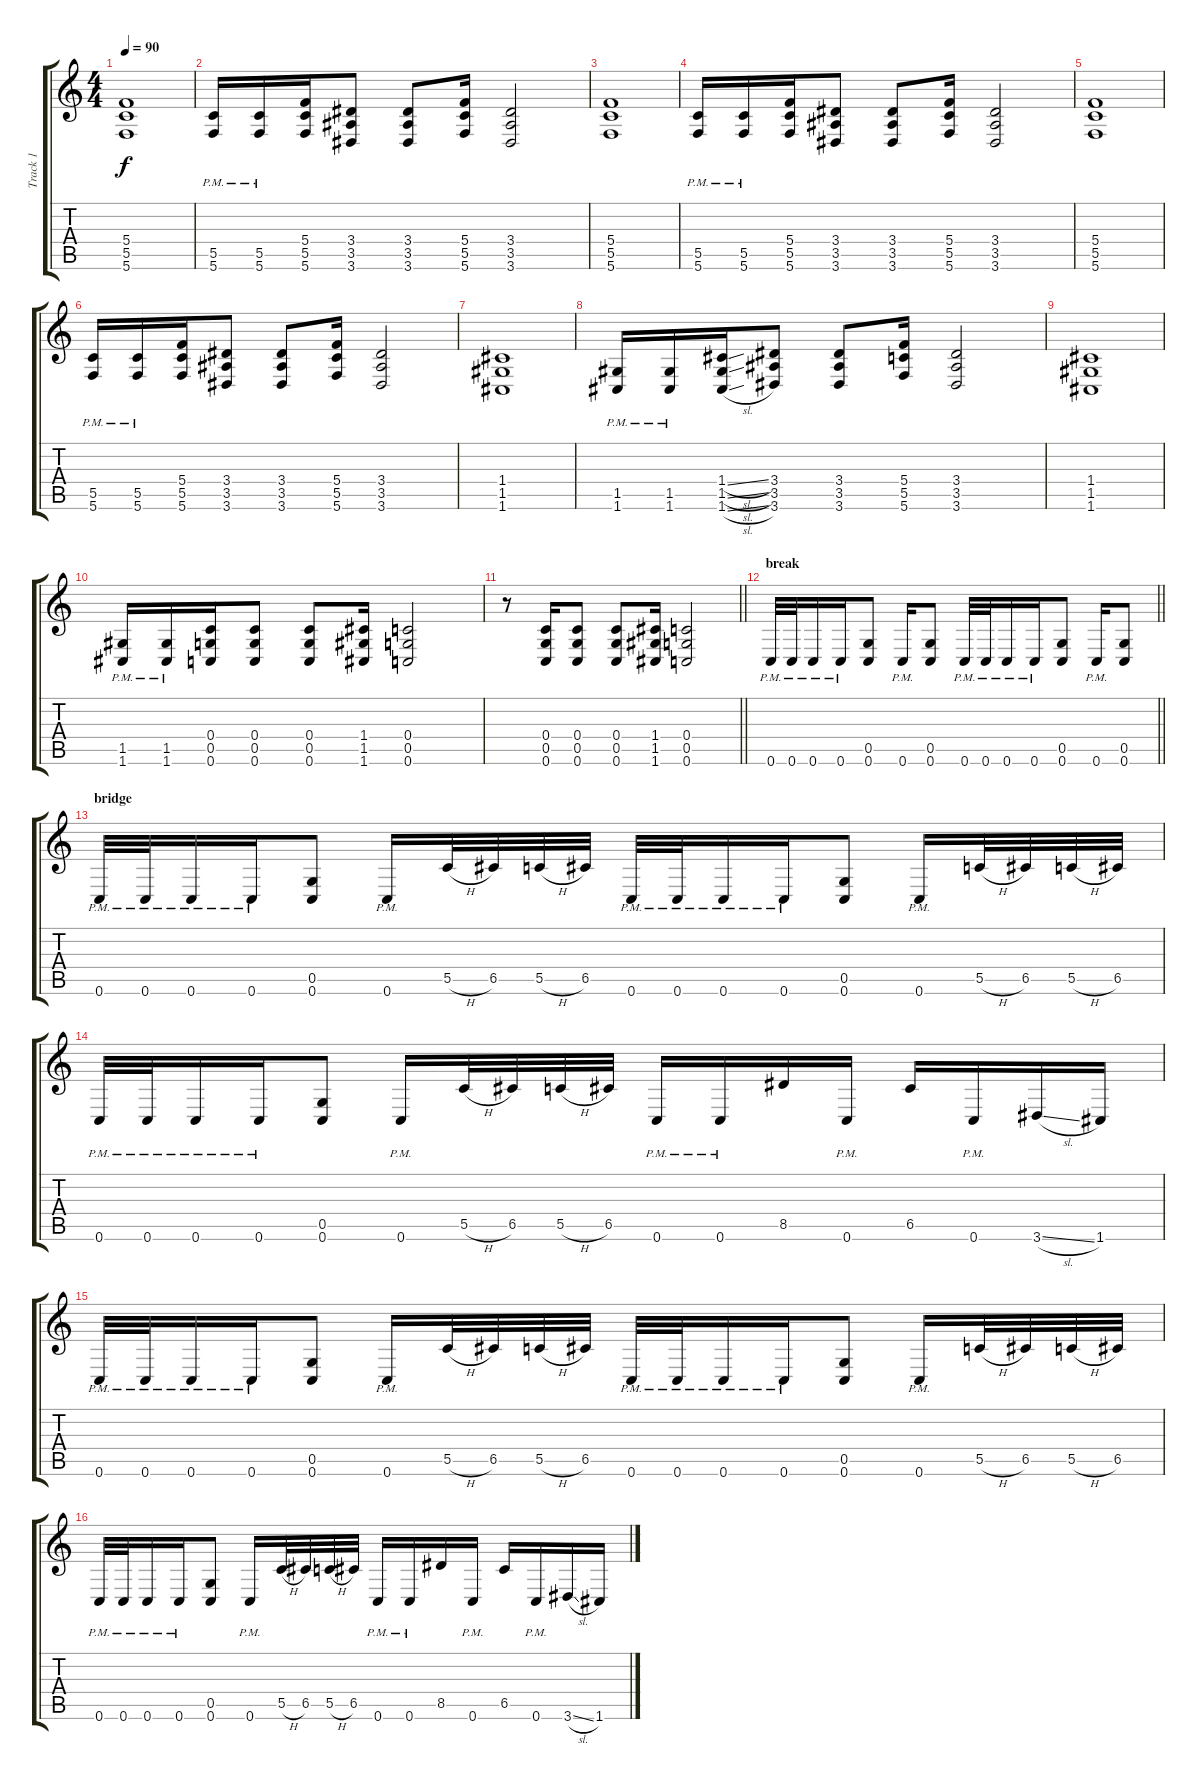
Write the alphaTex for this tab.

\track ("Track 1" "Track 1") {instrument distortionguitar}
\staff {score tabs}
\tuning (D4 A3 F3 C3 G2 C2) {hide}
\ts (4 4)
\tempo 90
\clef g2
\ks c
(5.4 5.5 5.6).1{dy f} |
(5.5{pm} 5.6{pm}).16 (5.5{pm} 5.6{pm}).16 (5.4 5.5 5.6).16 (3.4 3.5 3.6).8 (3.4 3.5 3.6).8 (5.4 5.5 5.6).16 (3.4 3.5 3.6).2 |
(5.4 5.5 5.6).1 |
(5.5{pm} 5.6{pm}).16 (5.5{pm} 5.6{pm}).16 (5.4 5.5 5.6).16 (3.4 3.5 3.6).8 (3.4 3.5 3.6).8 (5.4 5.5 5.6).16 (3.4 3.5 3.6).2 |
(5.4 5.5 5.6).1 |
(5.5{pm} 5.6{pm}).16 (5.5{pm} 5.6{pm}).16 (5.4 5.5 5.6).16 (3.4 3.5 3.6).8 (3.4 3.5 3.6).8 (5.4 5.5 5.6).16 (3.4 3.5 3.6).2 |
(1.4 1.5 1.6).1 |
(1.5{pm} 1.6{pm}).16 (1.5{pm} 1.6{pm}).16 (1.4{sl} 1.5{sl} 1.6{sl}).16 (3.4 3.5 3.6).8 (3.4 3.5 3.6).8 (5.4 5.5 5.6).16 (3.4 3.5 3.6).2 |
(1.4 1.5 1.6).1 |
(1.5{pm} 1.6{pm}).16 (1.5{pm} 1.6{pm}).16 (0.4 0.5 0.6).16 (0.4 0.5 0.6).8 (0.4 0.5 0.6).8 (1.4 1.5 1.6).16 (0.4 0.5 0.6).2 |
\barLineRight lightlight
r.8 (0.4 0.5 0.6).16 (0.4 0.5 0.6).8 (0.4 0.5 0.6).8 (1.4 1.5 1.6).16 (0.4 0.5 0.6).2 |
\section ("" "break")
\barLineRight lightlight
0.6{pm}.32 0.6{pm}.32 0.6{pm}.16 0.6{pm}.16 (0.5 0.6).8 0.6{pm}.16 (0.5 0.6).8 0.6{pm}.32 0.6{pm}.32 0.6{pm}.16 0.6{pm}.16 (0.5 0.6).8 0.6{pm}.16 (0.5 0.6).8 |
\section ("" "bridge")
0.6{pm}.32 0.6{pm}.32 0.6{pm}.16 0.6{pm}.16 (0.5 0.6).8 0.6{pm}.16 5.5{h}.32 6.5.32 5.5{h}.32 6.5.32 0.6{pm}.32 0.6{pm}.32 0.6{pm}.16 0.6{pm}.16 (0.5 0.6).8 0.6{pm}.16 5.5{h}.32 6.5.32 5.5{h}.32 6.5.32 |
0.6{pm}.32 0.6{pm}.32 0.6{pm}.16 0.6{pm}.16 (0.5 0.6).8 0.6{pm}.16 5.5{h}.32 6.5.32 5.5{h}.32 6.5.32 0.6{pm}.16 0.6{pm}.16 8.5.16 0.6{pm}.16 6.5.16 0.6{pm}.16 3.6{sl}.16 1.6.16 |
0.6{pm}.32 0.6{pm}.32 0.6{pm}.16 0.6{pm}.16 (0.5 0.6).8 0.6{pm}.16 5.5{h}.32 6.5.32 5.5{h}.32 6.5.32 0.6{pm}.32 0.6{pm}.32 0.6{pm}.16 0.6{pm}.16 (0.5 0.6).8 0.6{pm}.16 5.5{h}.32 6.5.32 5.5{h}.32 6.5.32 |
0.6{pm}.32 0.6{pm}.32 0.6{pm}.16 0.6{pm}.16 (0.5 0.6).8 0.6{pm}.16 5.5{h}.32 6.5.32 5.5{h}.32 6.5.32 0.6{pm}.16 0.6{pm}.16 8.5.16 0.6{pm}.16 6.5.16 0.6{pm}.16 3.6{sl}.16 1.6.16
